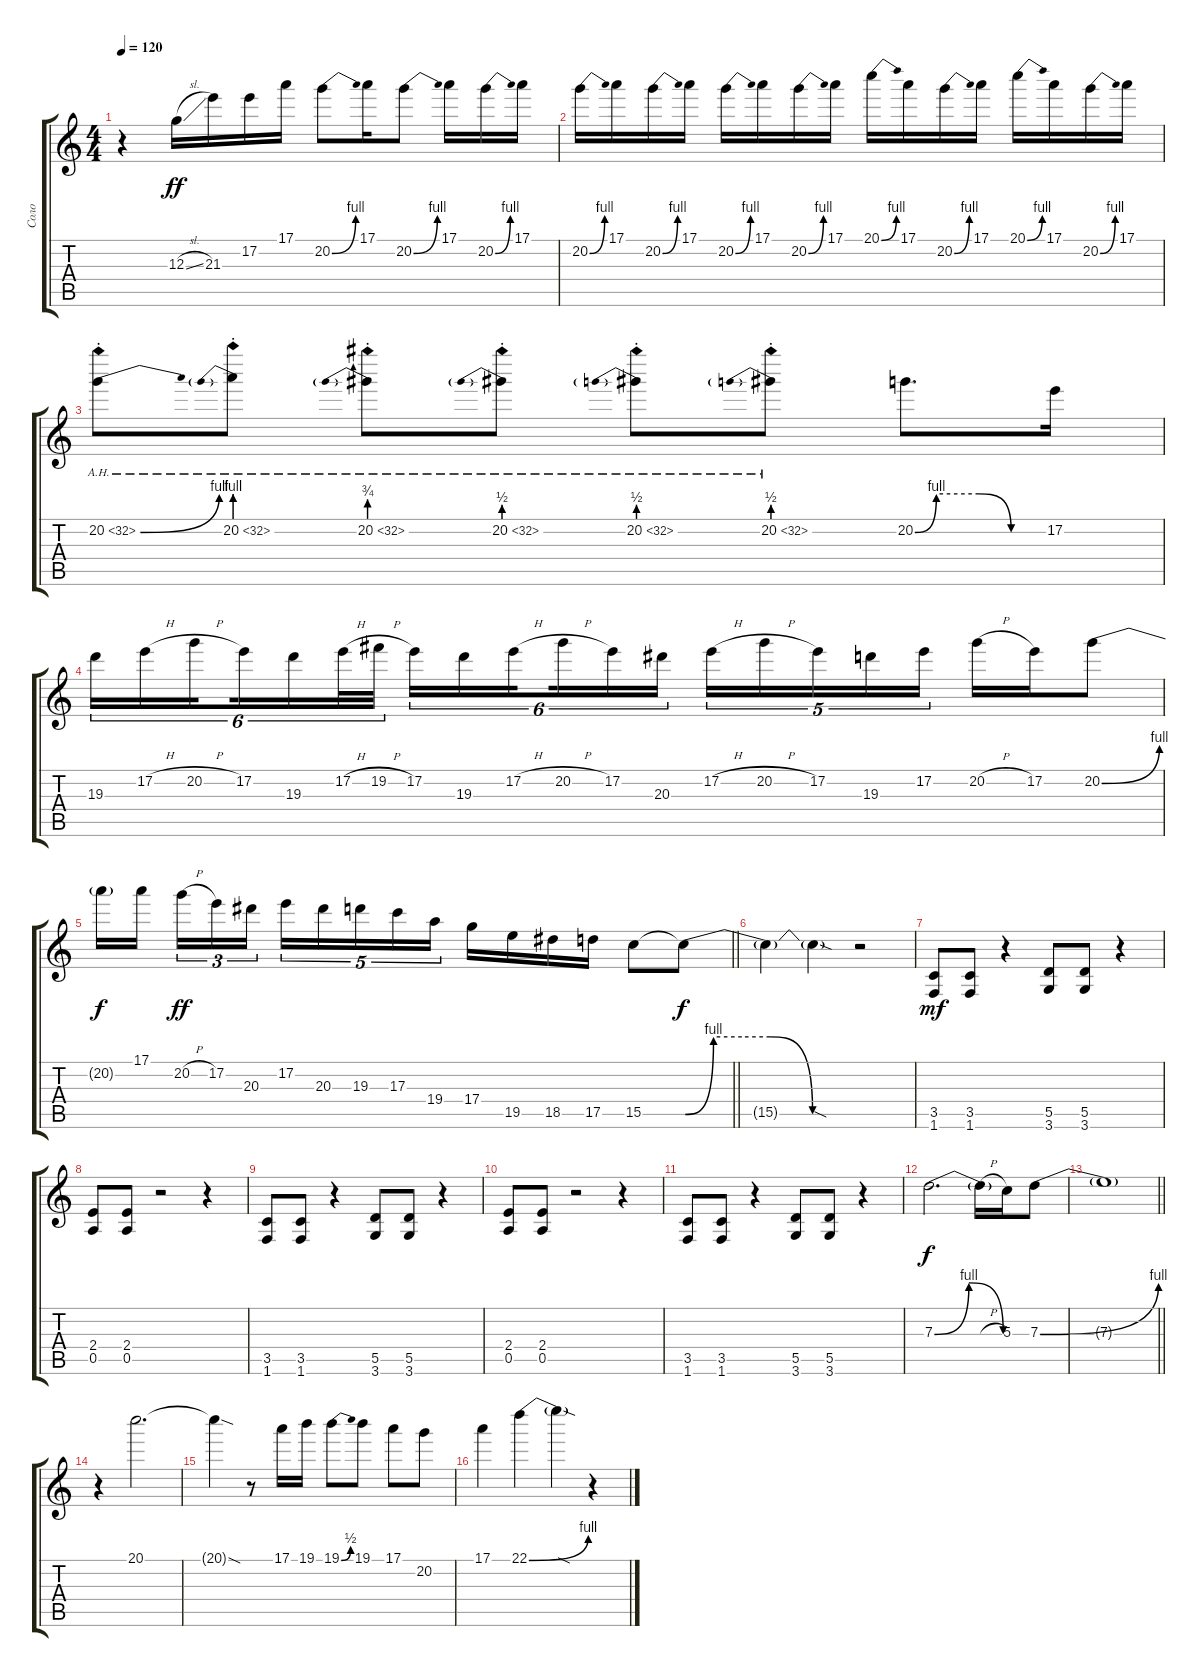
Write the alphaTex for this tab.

\track ("Соло" "Соло") {instrument distortionguitar}
\staff {score tabs}
\tuning (E4 B3 G3 D3 A2 E2) {hide}
\ts (4 4)
\tempo 120
\clef g2
\ks c
r.4{dy f} 12.3{sl}.16{dy ff} 21.3.16 17.2.16 17.1.16 20.2{be (bend 0 0 60 4)}.8 17.1.16 20.2{be (bend 0 0 60 4)}.8 17.1.16 20.2{be (bend 0 0 60 4)}.16 17.1.16 |
20.2{be (bend 0 0 60 4)}.16 17.1.16 20.2{be (bend 0 0 60 4)}.16 17.1.16 20.2{be (bend 0 0 60 4)}.16 17.1.16 20.2{be (bend 0 0 60 4)}.16 17.1.16 20.1{be (bend 0 0 60 4)}.16 17.1.16 20.2{be (bend 0 0 60 4)}.16 17.1.16 20.1{be (bend 0 0 60 4)}.16 17.1.16 20.2{be (bend 0 0 60 4)}.16 17.1.16 |
20.2{be (bend 0 0 60 4) ah 12 st}.8 20.2{be (prebend 0 4 60 4) ah 12 st}.8 20.2{be (prebend 0 3 60 3) ah 12 st}.8 20.2{be (prebend 0 2 60 2) ah 12 st}.8 20.2{be (prebend 0 2 60 2) ah 12 st}.8 20.2{be (prebend 0 2 60 2) ah 12 st}.8 20.2{be (custom 0 0 10 4 30 4 45 0 60 0)}.8{d} 17.2.16 |
19.3.16{tu (6 4)} 17.2{h}.16{tu (6 4)} 20.2{h}.16{tu (6 4) beam splitsecondary} 17.2.16{tu (6 4)} 19.3.16{tu (6 4)} 17.2{h}.32{tu (6 4)} 19.2{h}.32{tu (6 4)} 17.2.16{tu (6 4)} 19.3.16{tu (6 4)} 17.2{h}.16{tu (6 4) beam splitsecondary} 20.2{h}.16{tu (6 4)} 17.2.16{tu (6 4)} 20.3.16{tu (6 4)} 17.2{h}.16{tu (5 4)} 20.2{h}.16{tu (5 4)} 17.2.16{tu (5 4)} 19.3.16{tu (5 4)} 17.2.16{tu (5 4)} 20.2{h}.16 17.2.16 20.2{be (bend 0 0 60 4)}.8 |
\barLineRight lightlight
20.2{t}.16{dy f} 17.1.16{beam splitsecondary} 20.2{h}.16{tu (3 2) dy ff} 17.2.16{tu (3 2)} 20.3.16{tu (3 2)} 17.2.16{tu (5 4)} 20.3.16{tu (5 4)} 19.3.16{tu (5 4)} 17.3.16{tu (5 4)} 19.4.16{tu (5 4)} 17.4.16 19.5.16 18.5.16 17.5.16 15.5.8 15.5{be (custom 0 0 10 4 20 4 30 4 45 0 60 0) t}.8{dy f} |
\section ("" "")
15.5{t}.4 15.5{sod t}.4 r.2 |
(3.5 1.6).8{dy mf} (3.5 1.6).8 r.4 (5.5 3.6).8 (5.5 3.6).8 r.4 |
(2.4 0.5).8 (2.4 0.5).8 r.2 r.4 |
(3.5 1.6).8 (3.5 1.6).8 r.4 (5.5 3.6).8 (5.5 3.6).8 r.4 |
(2.4 0.5).8 (2.4 0.5).8 r.2 r.4 |
(3.5 1.6).8 (3.5 1.6).8 r.4 (5.5 3.6).8 (5.5 3.6).8 r.4 |
7.3{be (bendrelease 0 0 10 4 44 4 60 0)}.2{d dy f} 7.3{h t}.16 5.3.16 7.3{be (bend 0 0 60 4)}.8 |
\barLineRight lightlight
7.3{t}.1 |
r.4 20.1.2{d} |
20.1{sod t}.4 r.8 17.1.16 19.1.16 19.1{be (bend 0 0 60 2)}.8 19.1.8 17.1.8 20.2.8 |
17.1.4 22.1{be (bend 0 0 60 4)}.4 22.1{sod t}.4 r.4
